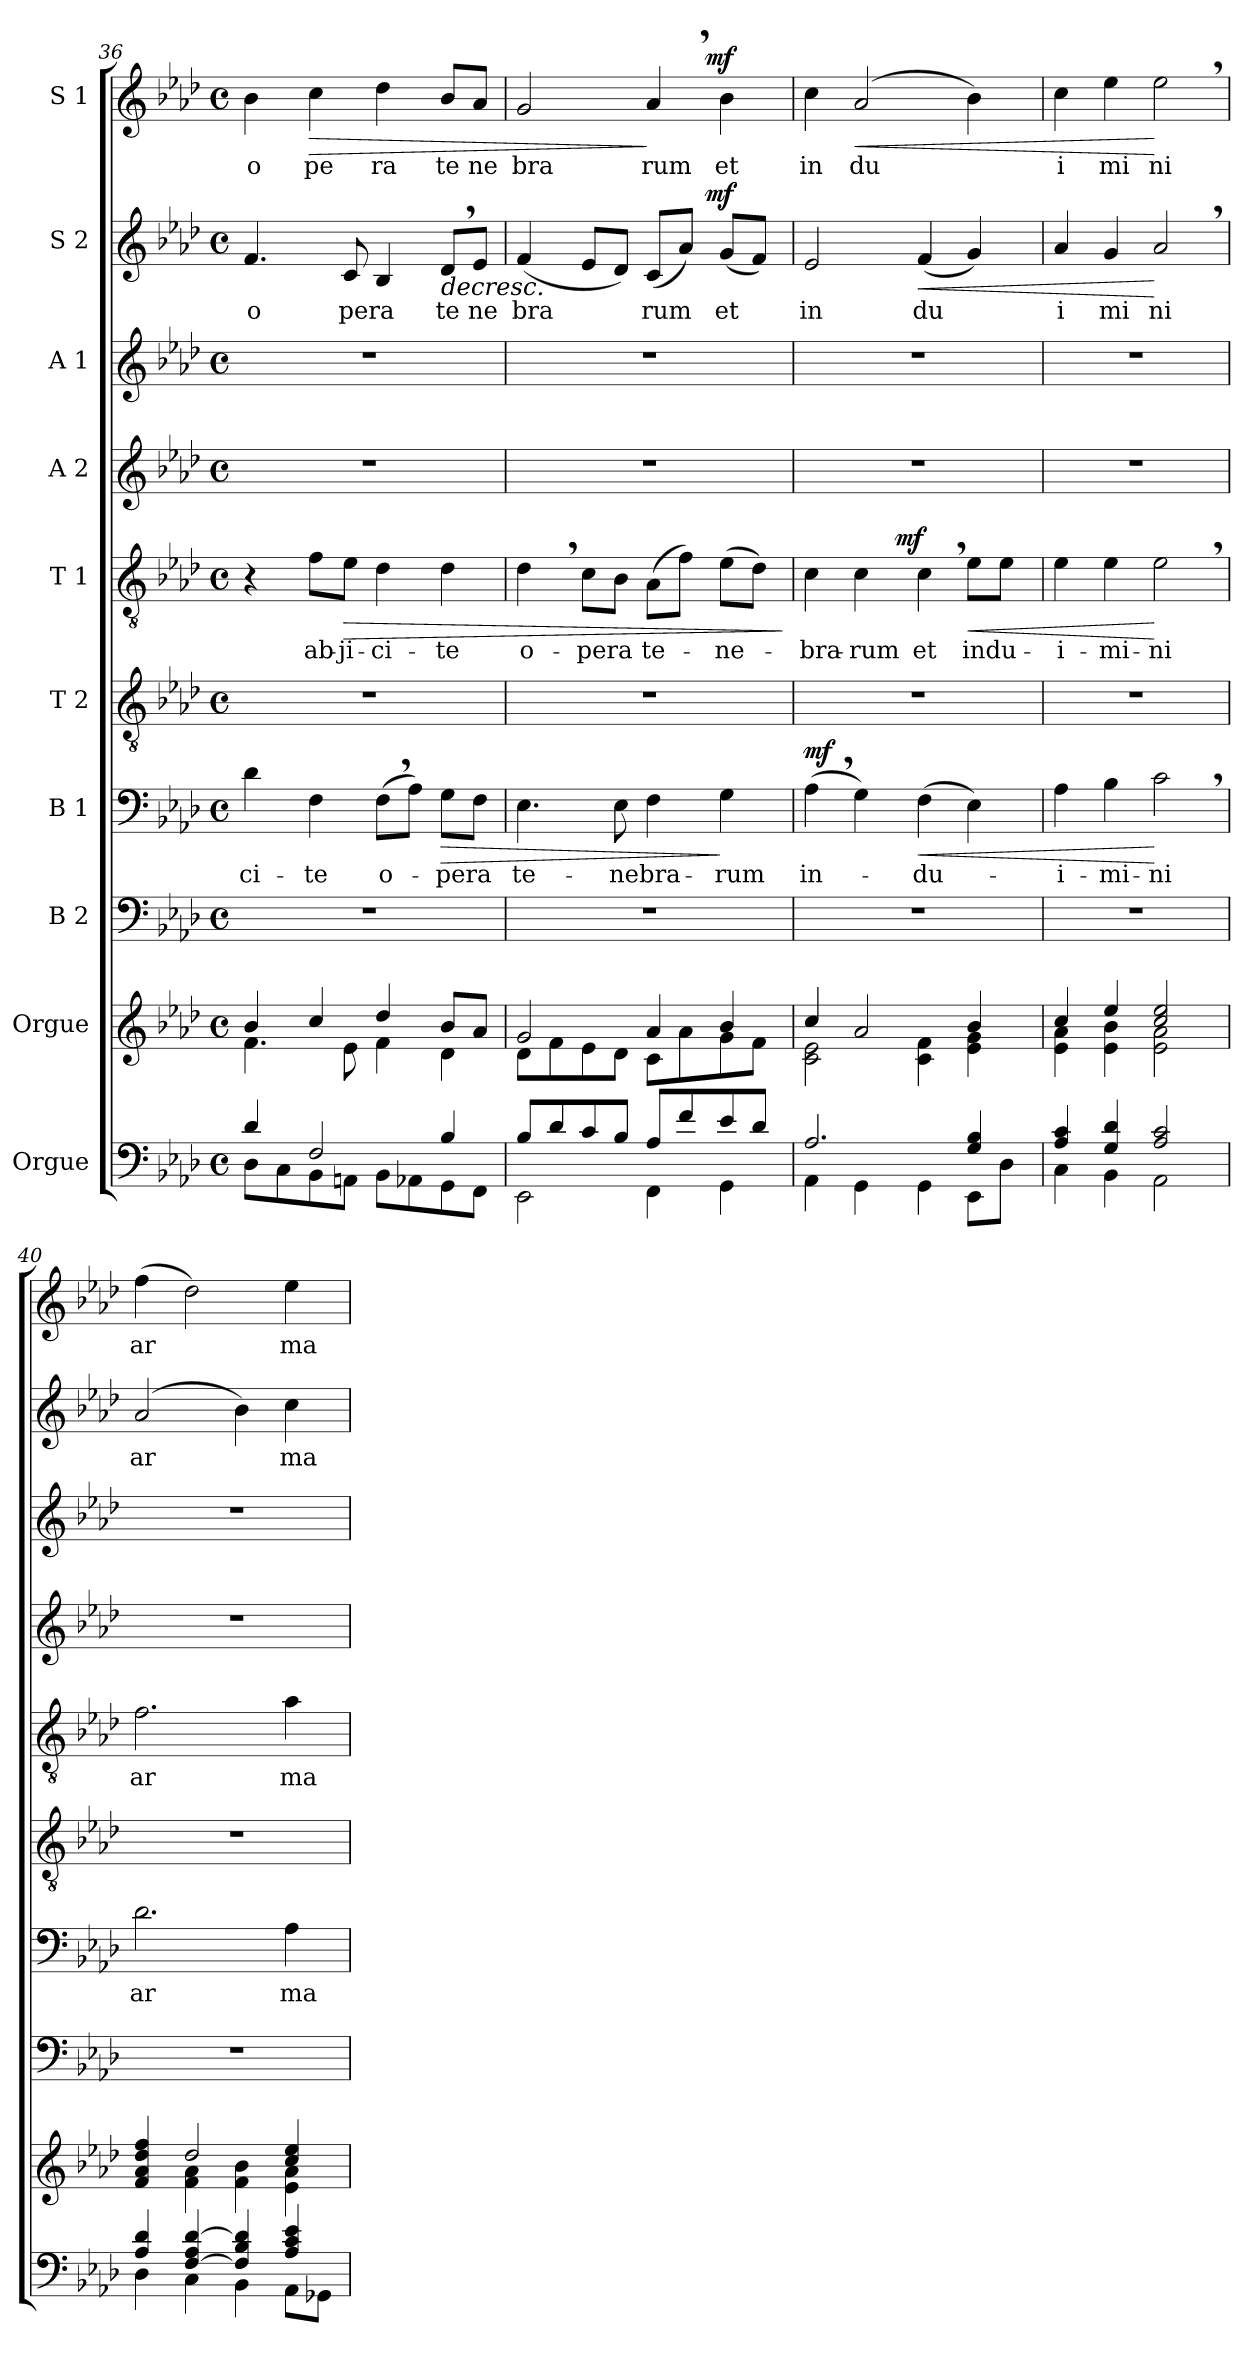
**kern	**kern	**kern	**kern	**text	**dynam	**kern	**kern	**text	**dynam	**kern	**kern	**kern	**text	**dynam	**kern	**text	**dynam
*part10	*part9	*part8	*part7	*part7	*part7	*part6	*part5	*part5	*part5	*part4	*part3	*part2	*part2	*part2	*part1	*part1	*part1
*staff10	*staff9	*staff8	*staff7	*staff7	*staff7	*staff6	*staff5	*staff5	*staff5	*staff4	*staff3	*staff2	*staff2	*staff2	*staff1	*staff1	*staff1
*I"Orgue	*I"Orgue	*I"B 2	*I"B 1	*	*	*I"T 2	*I"T 1	*	*	*I"A 2	*I"A 1	*I"S 2	*	*	*I"S 1	*	*
*clefF4	*clefG2	*clefF4	*clefF4	*	*	*clefGv2	*clefGv2	*	*	*clefG2	*clefG2	*clefG2	*	*	*clefG2	*	*
*k[b-e-a-d-]	*k[b-e-a-d-]	*k[b-e-a-d-]	*k[b-e-a-d-]	*	*	*k[b-e-a-d-]	*k[b-e-a-d-]	*	*	*k[b-e-a-d-]	*k[b-e-a-d-]	*k[b-e-a-d-]	*	*	*k[b-e-a-d-]	*	*
*A-:	*A-:	*A-:	*A-:	*	*	*A-:	*A-:	*	*	*A-:	*A-:	*A-:	*	*	*A-:	*	*
*M4/4	*M4/4	*M4/4	*M4/4	*	*	*M4/4	*M4/4	*	*	*M4/4	*M4/4	*M4/4	*	*	*M4/4	*	*
*met(c)	*met(c)	*met(c)	*met(c)	*	*	*met(c)	*met(c)	*	*	*met(c)	*met(c)	*met(c)	*	*	*met(c)	*	*
=36	=36	=36	=36	=36	=36	=36	=36	=36	=36	=36	=36	=36	=36	=36	=36	=36	=36
*^	*^	*	*	*	*	*	*	*	*	*	*	*	*	*	*	*	*
!	!	!	!	!	!	!LO:LY:b	!	!	!	!	!	!	!	!	!LO:LY:b	!	!	!LO:LY:b	!
4d-/	8D-\L	4b-/	4.f\	1r	4d-\	-ci-	.	1r	4r	.	.	1r	1r	4.f/	o	.	4b-\	o	.
.	8C\	.	.	.	.	.	.	.	.	.	.	.	.	.	.	.	.	.	.
!	!	!	!	!	!	!LO:LY:b	!	!	!	!LO:LY:b	!	!	!	!	!	!	!	!LO:LY:b	!LO:HP:b
2F/	8BB-\	4cc/	.	.	4F\	-te	.	.	8f\L	ab-	.	.	.	.	.	.	4cc\	pe	>
!	!	!	!	!	!	!	!	!	!	!LO:LY:b	!LO:HP:b	!	!	!	!LO:LY:b	!	!	!	!
.	8AAn\J	.	8e-\	.	.	.	.	.	8e-\J	-ji-	>	.	.	8c/	pera	.	.	.	.
!	!	!	!	!	!	!LO:LY:b	!	!	!	!LO:LY:b	!	!	!	!	!	!	!	!LO:LY:b	!
.	8BB-\L	4dd-/	4f\	.	(>8F,>\L	o-	.	.	4d-\	-ci-	.	.	.	4B-/	.	.	4dd-\	ra	.
.	8AA-X\	.	.	.	8A-\J)	.	.	.	.	.	.	.	.	.	.	.	.	.	.
!	!	!	!	!	!	!LO:LY:b	!LO:HP:b	!	!	!LO:LY:b	!	!	!	!	!LO:LY:b	!LO:HP:b	!	!LO:LY:b	!
4B-/	8GG\	8b-/L	4d-\	.	8G\L	-pera	>	.	4d-\	-te	.	.	.	8d-,>/L	te	>	8b-/L	te	.
!	!	!	!	!	!	!	!	!	!	!	!	!	!	!	!LO:LY:b	!	!	!LO:LY:b	!
.	8FF\J	8a-/J	.	.	8F\J	.	.	.	.	.	.	.	.	8e-/J	ne	.	8a-/J	ne	.
=37	=37	=37	=37	=37	=37	=37	=37	=37	=37	=37	=37	=37	=37	=37	=37	=37	=37	=37	=37
!	!	!	!	!	!	!LO:LY:b	!	!	!	!LO:LY:b	!	!	!	!	!LO:LY:b	!	!	!LO:LY:b	!
*	*	*	*	*	*	*	*	*	*	*	*	*	*	*^	*	*	*^	*	*
8B-/L	2EE-\	2g/	8d-\L	1r	4.E-\	te-	.	1r	4d-,>\	o-	.	1r	1r	(<4f/	2ryy	bra	.	2g/	2ryy	bra	.
8d-/	.	.	8f\	.	.	.	.	.	.	.	.	.	.	.	.	.	.	.	.	.	.
!	!	!	!	!	!	!	!	!	!	!LO:LY:b	!	!	!	!	!	!	!	!	!	!	!
8c/	.	.	8e-\	.	.	.	.	.	8c\L	-pera	.	.	.	8e-/L	.	.	.	.	.	.	.
!	!	!	!	!	!	!LO:LY:b	!	!	!	!	!	!	!	!	!	!	!	!	!	!	!
8B-/J	.	.	8d-\J	.	8E-\	-nebra-	.	.	8B-\J	.	.	.	.	8d-/J)	.	.	.	.	.	.	.
!	!	!	!	!	!	!	!	!	!	!LO:LY:b	!	!	!	!	!	!LO:LY:b	!	!	!	!LO:LY:b	!
8A-/L	4FF\	4a-/	8c\L	.	4F\	.	.	.	(8A-\L	te-	.	.	.	(<8c/L	8..ryy	rum	.	4a-,>/	8..ryy	rum	]
8f/	.	.	8a-\	.	.	.	.	.	8f\J)	.	.	.	.	8a-/J)	.	.	.	.	.	.	.
!	!	!	!	!	!	!	!	!	!	!	!	!	!	!	!	!	!LO:DY:a	!	!	!	!LO:DY:a
.	.	.	.	.	.	.	.	.	.	.	.	.	.	.	4ryy	.	mf	.	4ryy	.	mf
!	!	!	!	!	!	!LO:LY:b	!	!	!	!LO:LY:b	!	!	!	!	!	!LO:LY:b	!	!	!	!LO:LY:b	!
8e-/	4GG\	4b-/	8g\	.	4G\	-rum	]	.	(>8e-\L	-ne-	.	.	.	(<8g/L	.	et	]	4b-\	.	et	.
8d-/J	.	.	8f\J	.	.	.	.	.	8d-\J)	.	.	.	.	8f/J)	.	.	.	.	.	.	.
.	.	.	.	.	.	.	.	.	.	.	.	.	.	.	32ryy	.	.	.	32ryy	.	.
*v	*v	*	*	*	*	*	*	*	*	*	*	*	*	*	*	*	*	*	*	*	*
*	*v	*v	*	*	*	*	*	*	*	*	*	*	*	*	*	*	*	*	*	*
.	.	.	.	.	.	.	.	.	]	.	.	.	.	.	.	.	.	.	.
=38	=38	=38	=38	=38	=38	=38	=38	=38	=38	=38	=38	=38	=38	=38	=38	=38	=38	=38	=38
*^	*^	*	*	*	*	*	*	*	*	*	*	*	*	*	*	*	*	*	*
!	!	!	!	!	!	!LO:LY:b	!LO:DY:a	!	!	!LO:LY:b	!	!	!	!	!	!LO:LY:b	!	!	!	!LO:LY:b	!
*	*	*	*	*	*	*	*	*	*	*	*	*	*	*v	*v	*	*	*	*	*	*
*	*	*	*	*	*	*	*	*	*^	*	*	*	*	*	*	*	*v	*v	*	*
2.A-/	4AA-\	4cc/	2c\ 2e-\	1r	(>4A-,>\	in-	mf	1r	4c\	4..ryy	-bra-	.	1r	1r	2e-/	in	.	4cc\	in	.
!	!	!	!	!	!	!	!	!	!	!	!LO:LY:b	!	!	!	!	!	!	!	!LO:LY:b	!LO:HP:b
.	4GG\	2a-/	.	.	4G\)	.	.	.	4c\	.	-rum	.	.	.	.	.	.	(2a-/	du	<
!	!	!	!	!	!	!	!	!	!	!	!	!LO:DY:a	!	!	!	!	!	!	!	!
.	.	.	.	.	.	.	.	.	.	2ryy	.	mf	.	.	.	.	.	.	.	.
!	!	!	!	!	!	!LO:LY:b	!LO:HP:b	!	!	!	!LO:LY:b	!	!	!	!	!LO:LY:b	!LO:HP:b	!	!	!
.	4GG\	.	4c\ 4f\	.	(>4F\	-du-	<	.	4c,>\	.	et	.	.	.	(<4f/	du	<	.	.	.
!	!	!	!	!	!	!	!	!	!	!	!LO:LY:b	!LO:HP:b	!	!	!	!	!	!	!	!
4G/ 4B-/	8EE-\L	4b-/	4e-\ 4g\	.	4E-\)	.	.	.	8e-\L	.	indu-	<	.	.	4g/)	.	.	4b-\)	.	.
.	8D-\J	.	.	.	.	.	.	.	8e-\J	.	.	.	.	.	.	.	.	.	.	.
.	.	.	.	.	.	.	.	.	.	16ryy	.	.	.	.	.	.	.	.	.	.
=39	=39	=39	=39	=39	=39	=39	=39	=39	=39	=39	=39	=39	=39	=39	=39	=39	=39	=39	=39	=39
!	!	!	!	!	!	!LO:LY:b	!	!	!	!	!LO:LY:b	!	!	!	!	!LO:LY:b	!	!	!LO:LY:b	!
*	*	*	*	*	*	*	*	*	*v	*v	*	*	*	*	*	*	*	*	*	*
4A-/ 4c/	4C\	4cc/	4e-\ 4a-\	1r	4A-\	-i-	.	1r	4e-\	-i-	.	1r	1r	4a-/	i	.	4cc\	i	.
!	!	!	!	!	!	!LO:LY:b	!	!	!	!LO:LY:b	!	!	!	!	!LO:LY:b	!	!	!LO:LY:b	!
4G/ 4d-/	4BB-\	4ee-/	4e-\ 4b-\	.	4B-\	-mi-	.	.	4e-\	-mi-	.	.	.	4g/	mi	.	4ee-\	mi	.
!	!	!	!	!	!	!LO:LY:b	!	!	!	!LO:LY:b	!	!	!	!	!LO:LY:b	!	!	!LO:LY:b	!
2A-/ 2c/	2AA-\	2cc/ 2ee-/	2e-\ 2a-\	.	2c,<\	-ni	[	.	2e-,>\	-ni	[	.	.	2a-,>/	ni	[	2ee-,>\	ni	[
!!LO:PB:g=z
=40	=40	=40	=40	=40	=40	=40	=40	=40	=40	=40	=40	=40	=40	=40	=40	=40	=40	=40	=40
!	!	!	!	!	!	!LO:LY:b	!	!	!	!LO:LY:b	!	!	!	!	!LO:LY:b	!	!	!LO:LY:b	!
4A-/ 4d-/	4D-\	4f/ 4a-/ 4dd-/ 4ff/	4ryy	1r	2.d-\	ar	.	1r	2.f\	ar	.	1r	1r	(2a-/	ar	.	(>4ff\	ar	.
[>4F/ 4A-/ [>4d-/	4C\	2dd-/	4f\ 4a-\	.	.	.	.	.	.	.	.	.	.	.	.	.	2dd-\)	.	.
4F/] 4B-/ 4d-/]	4BB-\	.	4f\ 4b-\	.	.	.	.	.	.	.	.	.	.	4b-\)	.	.	.	.	.
!	!	!	!	!	!	!LO:LY:b	!	!	!	!LO:LY:b	!	!	!	!	!LO:LY:b	!	!	!LO:LY:b	!
4A-/ 4c/ 4e-/	8AA-\L	4cc/ 4ee-/	4e-\ 4a-\	.	4A-\	ma	.	.	4a-\	ma	.	.	.	4cc\	ma	.	4ee-\	ma	.
.	8GG-X\J	.	.	.	.	.	.	.	.	.	.	.	.	.	.	.	.	.	.
*v	*v	*	*	*	*	*	*	*	*	*	*	*	*	*	*	*	*	*	*
*	*v	*v	*	*	*	*	*	*	*	*	*	*	*	*	*	*	*	*
=	=	=	=	=	=	=	=	=	=	=	=	=	=	=	=	=	=
*-	*-	*-	*-	*-	*-	*-	*-	*-	*-	*-	*-	*-	*-	*-	*-	*-	*-
